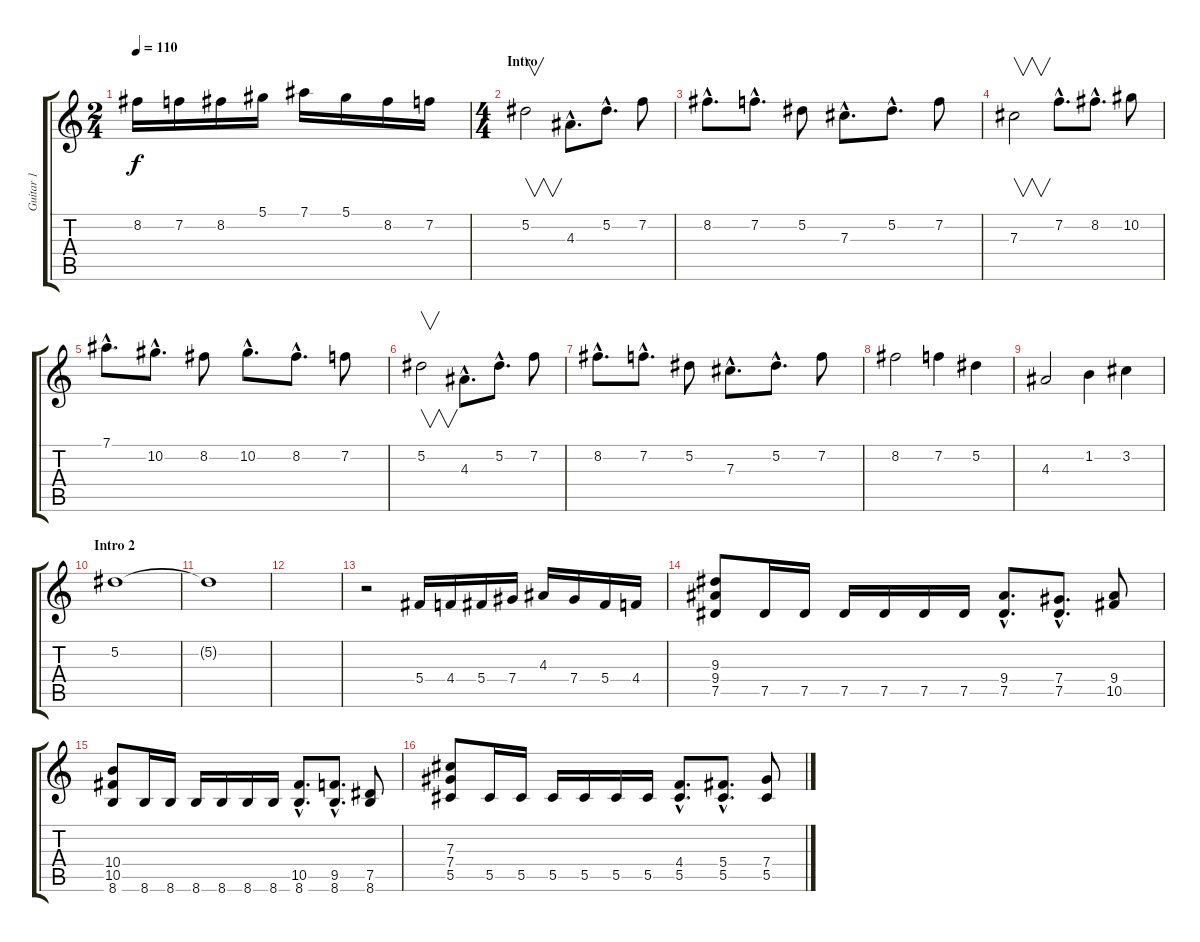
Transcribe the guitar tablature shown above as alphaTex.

\track ("Guitar 1" "Guitar 1") {instrument distortionguitar}
\staff {score tabs}
\tuning (Eb4 Bb3 Gb3 Db3 Ab2 Eb2) {hide}
\ts (2 4)
\tempo 110
\clef g2
\ks c
8.2.16{dy f instrument distortionguitar} 7.2.16 8.2.16 5.1.16 7.1.16 5.1.16 8.2.16 7.2.16 |
\ts (4 4)
\section ("" "Intro")
5.2.2{v} 4.3{hac}.8{d} 5.2{hac}.8{d} 7.2.8 |
8.2{hac}.8{d} 7.2{hac}.8{d} 5.2.8 7.3{hac}.8{d} 5.2{hac}.8{d} 7.2.8 |
7.3.2{v} 7.2{hac}.8{d} 8.2{hac}.8{d} 10.2.8 |
7.1{hac}.8{d} 10.2{hac}.8{d} 8.2.8 10.2{hac}.8{d} 8.2{hac}.8{d} 7.2.8 |
5.2.2{v} 4.3{hac}.8{d} 5.2{hac}.8{d} 7.2.8 |
8.2{hac}.8{d} 7.2{hac}.8{d} 5.2.8 7.3{hac}.8{d} 5.2{hac}.8{d} 7.2.8 |
8.2.2 7.2.4 5.2.4 |
4.3.2 1.2.4 3.2.4 |
\section ("" "Intro 2")
5.2.1{volume 0} |
5.2{t}.1 |
|
r.2 5.4.16{volume 13} 4.4.16 5.4.16 7.4.16 4.3.16 7.4.16 5.4.16 4.4.16 |
(9.3 9.4 7.5).8 7.5.16 7.5.16 7.5.16 7.5.16 7.5.16 7.5.16 (9.4{hac} 7.5{hac}).8{d} (7.4{hac} 7.5{hac}).8{d} (9.4 10.5).8 |
(10.4 10.5 8.6).8 8.6.16 8.6.16 8.6.16 8.6.16 8.6.16 8.6.16 (10.5{hac} 8.6{hac}).8{d} (9.5{hac} 8.6{hac}).8{d} (7.5 8.6).8 |
(7.3 7.4 5.5).8 5.5.16 5.5.16 5.5.16 5.5.16 5.5.16 5.5.16 (4.4{hac} 5.5{hac}).8{d} (5.4{hac} 5.5{hac}).8{d} (7.4 5.5).8
